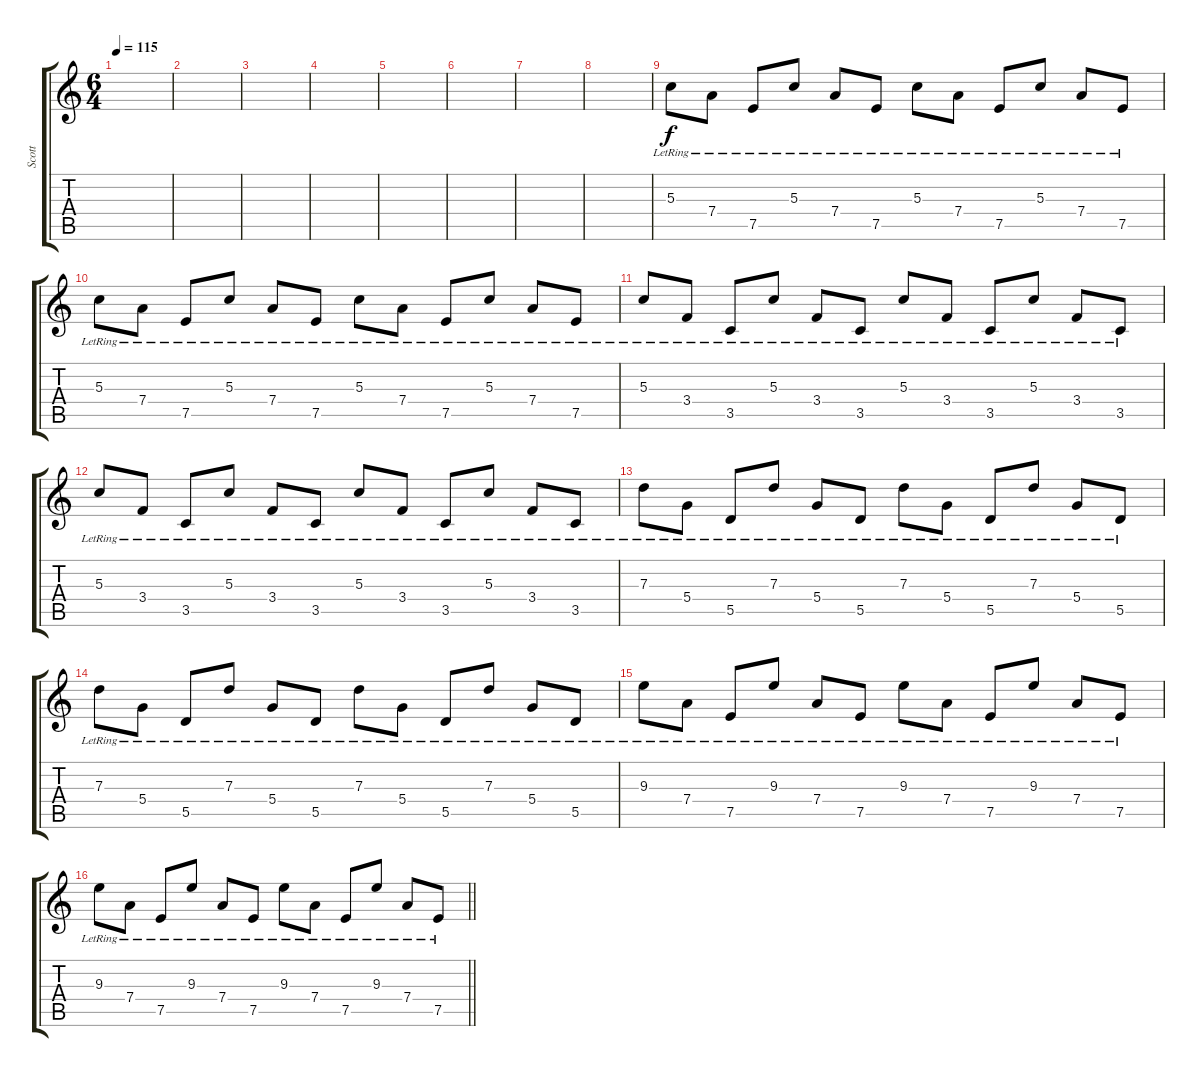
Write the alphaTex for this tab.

\track ("Scott" "Scott") {instrument electricguitarjazz}
\staff {score tabs}
\tuning (E4 B3 G3 D3 A2 D2) {hide}
\ts (6 4)
\tempo 115
\clef g2
\ks c
|
|
|
|
|
|
|
|
5.3{lr}.8{dy f} 7.4{lr}.8 7.5{lr}.8 5.3{lr}.8 7.4{lr}.8 7.5{lr}.8 5.3{lr}.8 7.4{lr}.8 7.5{lr}.8 5.3{lr}.8 7.4{lr}.8 7.5{lr}.8 |
5.3{lr}.8 7.4{lr}.8 7.5{lr}.8 5.3{lr}.8 7.4{lr}.8 7.5{lr}.8 5.3{lr}.8 7.4{lr}.8 7.5{lr}.8 5.3{lr}.8 7.4{lr}.8 7.5{lr}.8 |
5.3{lr}.8 3.4{lr}.8 3.5{lr}.8 5.3{lr}.8 3.4{lr}.8 3.5{lr}.8 5.3{lr}.8 3.4{lr}.8 3.5{lr}.8 5.3{lr}.8 3.4{lr}.8 3.5{lr}.8 |
5.3{lr}.8 3.4{lr}.8 3.5{lr}.8 5.3{lr}.8 3.4{lr}.8 3.5{lr}.8 5.3{lr}.8 3.4{lr}.8 3.5{lr}.8 5.3{lr}.8 3.4{lr}.8 3.5{lr}.8 |
7.3{lr}.8 5.4{lr}.8 5.5{lr}.8 7.3{lr}.8 5.4{lr}.8 5.5{lr}.8 7.3{lr}.8 5.4{lr}.8 5.5{lr}.8 7.3{lr}.8 5.4{lr}.8 5.5{lr}.8 |
7.3{lr}.8 5.4{lr}.8 5.5{lr}.8 7.3{lr}.8 5.4{lr}.8 5.5{lr}.8 7.3{lr}.8 5.4{lr}.8 5.5{lr}.8 7.3{lr}.8 5.4{lr}.8 5.5{lr}.8 |
9.3{lr}.8 7.4{lr}.8 7.5{lr}.8 9.3{lr}.8 7.4{lr}.8 7.5{lr}.8 9.3{lr}.8 7.4{lr}.8 7.5{lr}.8 9.3{lr}.8 7.4{lr}.8 7.5{lr}.8 |
\barLineRight lightlight
9.3{lr}.8 7.4{lr}.8 7.5{lr}.8 9.3{lr}.8 7.4{lr}.8 7.5{lr}.8 9.3{lr}.8 7.4{lr}.8 7.5{lr}.8 9.3{lr}.8 7.4{lr}.8 7.5{lr}.8
